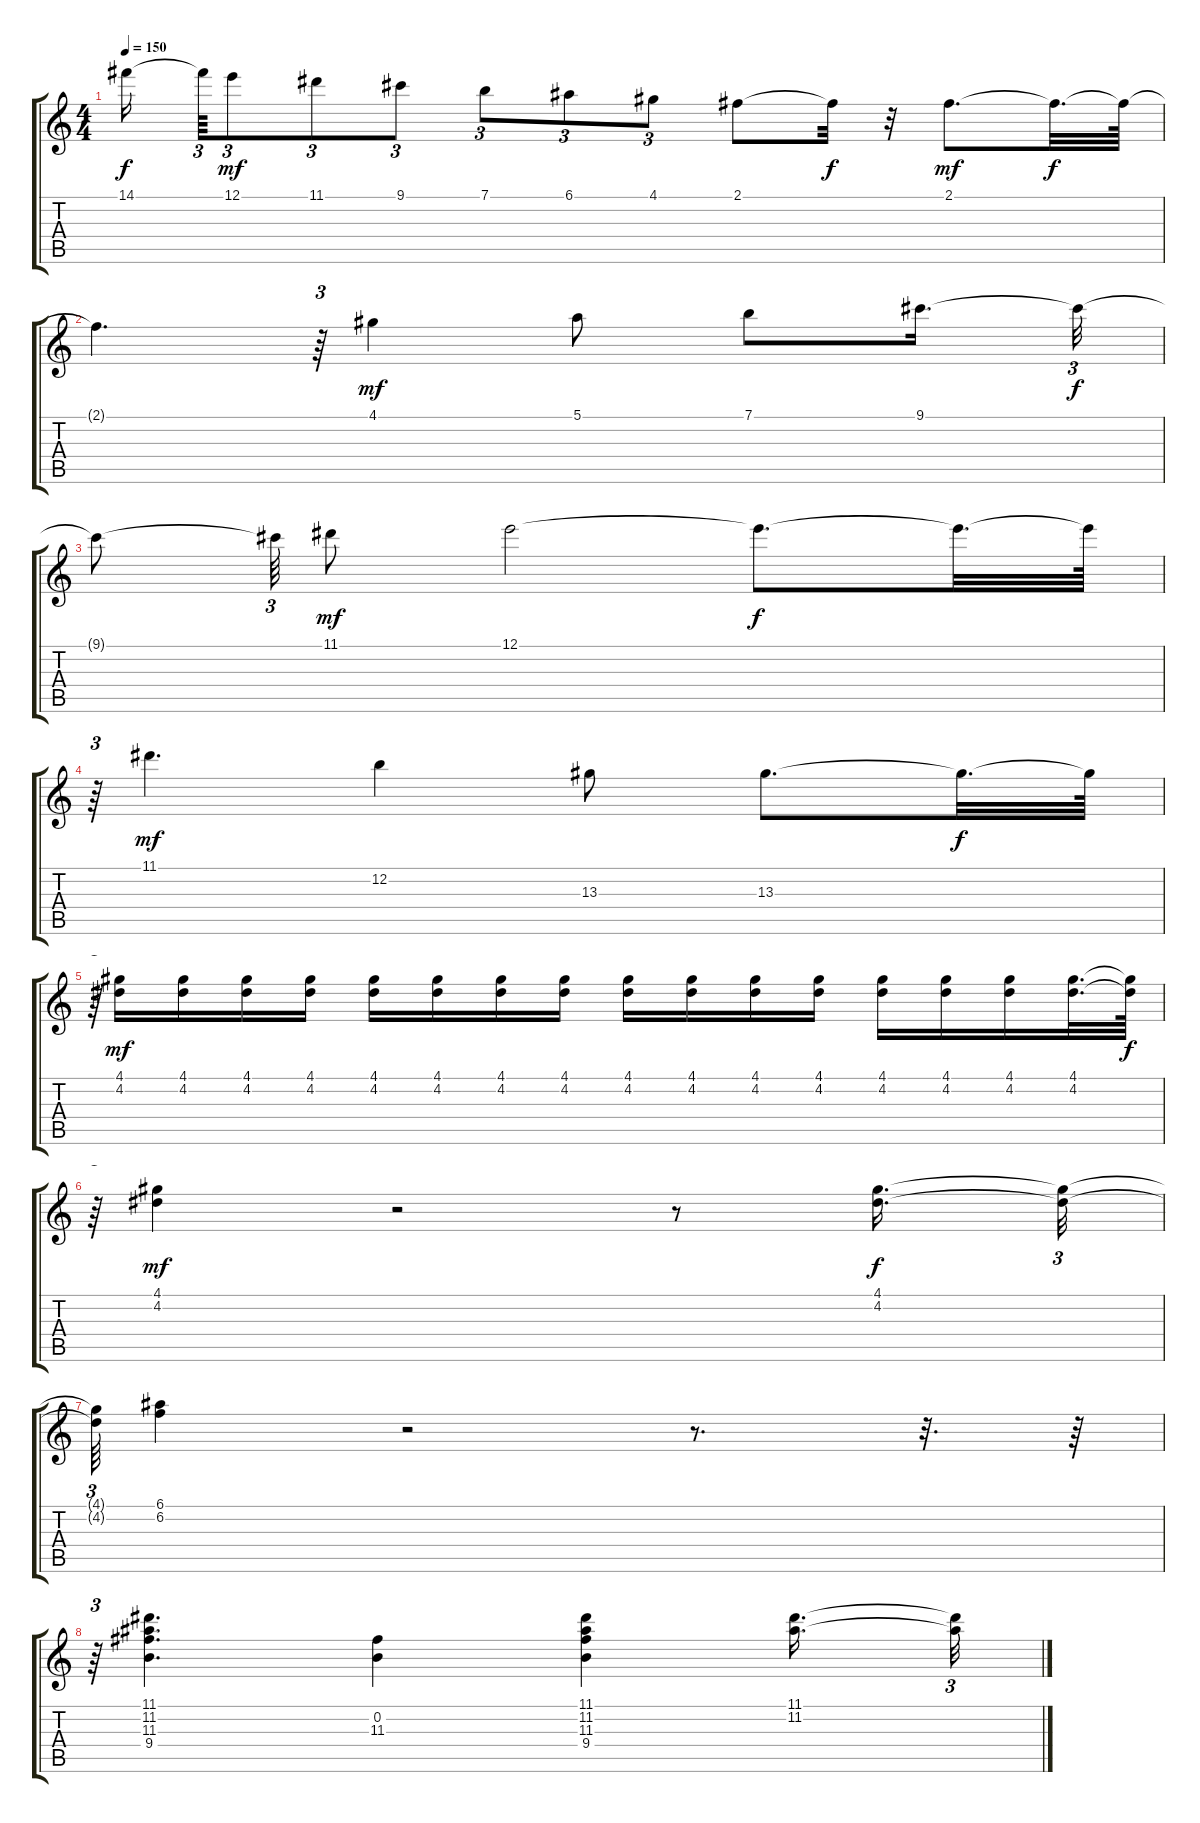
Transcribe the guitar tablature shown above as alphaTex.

\track "" {instrument distortionguitar}
\staff {score tabs}
\tuning (E4 B3 G3 D3 A2 E2) {hide}
\ts (4 4)
\tempo 150
\clef g2
\ks c
14.1{t}.16{dy f} 14.1{t}.64{tu (3 2)} 12.1.8{tu (3 2) dy mf} 11.1.8{tu (3 2)} 9.1.8{tu (3 2)} 7.1.8{tu (3 2)} 6.1.8{tu (3 2)} 4.1.8{tu (3 2)} 2.1.8 2.1{t}.32{dy f} r.32 2.1.8{d dy mf} 2.1{t}.32{d dy f} 2.1{t}.64 |
2.1{t}.4{d} r.64{tu (3 2)} 4.1.4{dy mf} 5.1.8 7.1.8 9.1.16{d} 9.1{t}.32{tu (3 2) dy f} |
9.1{t}.8 9.1{t}.64{tu (3 2)} 11.1.8{dy mf} 12.1.2 12.1{t}.8{d dy f} 12.1{t}.32{d} 12.1{t}.64 |
r.64{tu (3 2)} 11.1.4{d dy mf} 12.2.4 13.3.8 13.3.8{d} 13.3{t}.32{d dy f} 13.3{t}.64 |
r.64{tu (3 2)} (4.1 4.2).16{dy mf} (4.1 4.2).16 (4.1 4.2).16 (4.1 4.2).16 (4.1 4.2).16 (4.1 4.2).16 (4.1 4.2).16 (4.1 4.2).16 (4.1 4.2).16 (4.1 4.2).16 (4.1 4.2).16 (4.1 4.2).16 (4.1 4.2).16 (4.1 4.2).16 (4.1 4.2).16 (4.1 4.2).32{d} (4.1{t} 4.2{t}).64{dy f} |
r.64{tu (3 2)} (4.1 4.2).4{dy mf} r.2 r.8 (4.1 4.2).16{d dy f} (4.1{t} 4.2{t}).32{tu (3 2)} |
(4.1{t} 4.2{t}).64{tu (3 2)} (6.1 6.2).4 r.2 r.8{d} r.32{d} r.64 |
r.64{tu (3 2)} (11.1 11.2 11.3 9.4).4{d} (0.2 11.3).4 (11.1 11.2 11.3 9.4).4 (11.1 11.2).16{d} (11.1{t} 11.2{t}).32{tu (3 2)}
